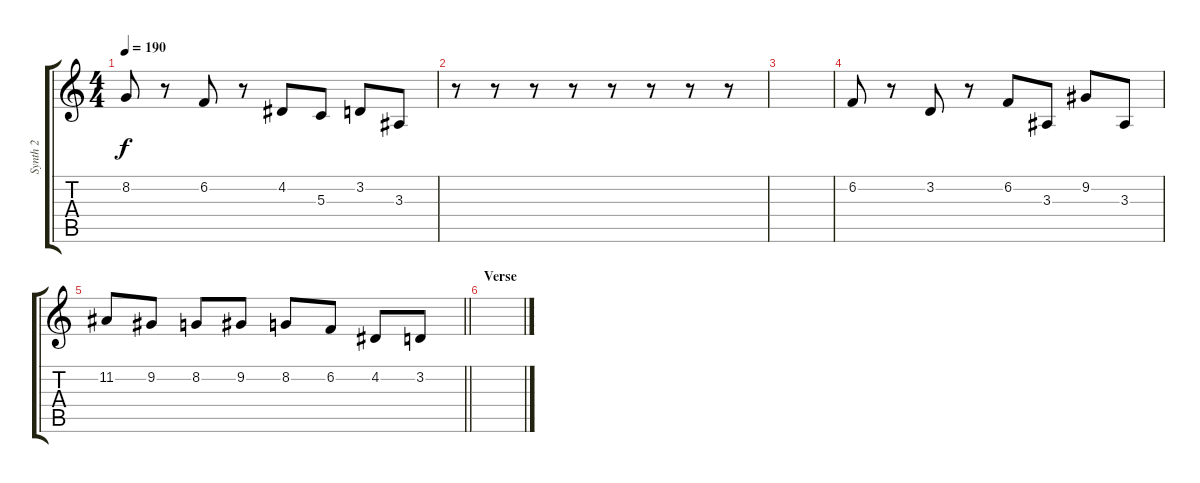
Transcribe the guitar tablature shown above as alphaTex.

\track ("Synth 2" "Synth 2") {instrument lead2sawtooth}
\staff {score tabs}
\tuning (E4 B3 G3 D3 A2 E2) {hide}
\ts (4 4)
\tempo 190
\clef g2
\ks c
8.2.8{dy f} r.8 6.2.8 r.8 4.2.8 5.3.8 3.2.8 3.3.8 |
r.8 r.8 r.8 r.8 r.8 r.8 r.8 r.8 |
|
6.2.8 r.8 3.2.8 r.8 6.2.8 3.3.8 9.2.8 3.3.8 |
\barLineRight lightlight
11.2.8 9.2.8 8.2.8 9.2.8 8.2.8 6.2.8 4.2.8 3.2.8 |
\section ("" "Verse")
